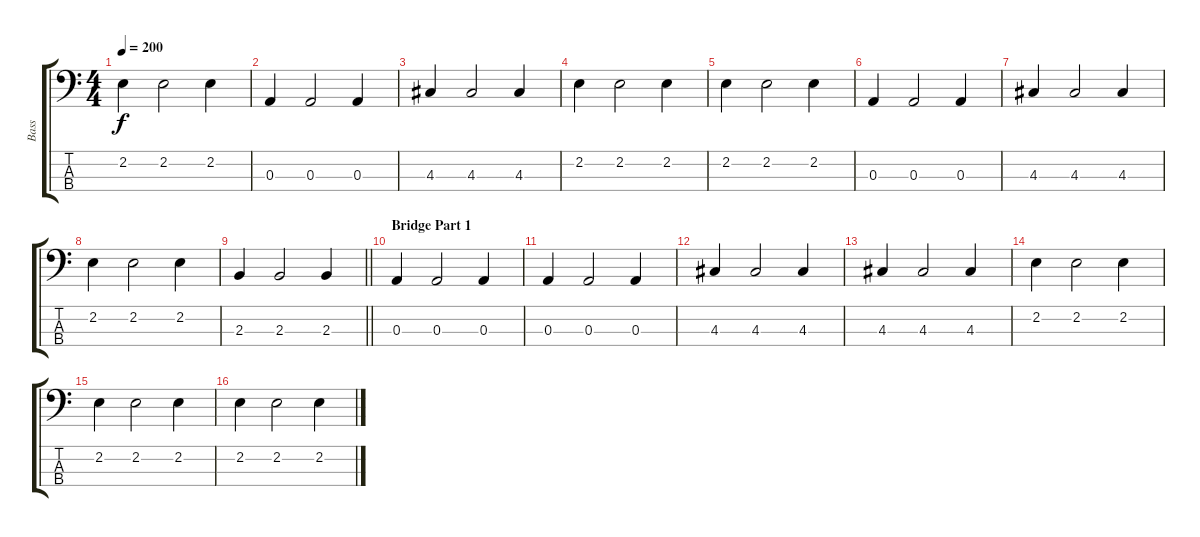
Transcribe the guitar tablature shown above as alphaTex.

\track ("Bass" "Bass") {instrument electricbassfinger}
\staff {score tabs}
\tuning (G2 D2 A1 E1) {hide}
\ts (4 4)
\tempo 200
\clef f4
\ks c
2.2.4{dy f} 2.2.2 2.2.4 |
0.3.4 0.3.2 0.3.4 |
4.3.4 4.3.2 4.3.4 |
2.2.4 2.2.2 2.2.4 |
2.2.4 2.2.2 2.2.4 |
0.3.4 0.3.2 0.3.4 |
4.3.4 4.3.2 4.3.4 |
2.2.4 2.2.2 2.2.4 |
\barLineRight lightlight
2.3.4 2.3.2 2.3.4 |
\section ("" "Bridge Part 1")
0.3.4 0.3.2 0.3.4 |
0.3.4 0.3.2 0.3.4 |
4.3.4 4.3.2 4.3.4 |
4.3.4 4.3.2 4.3.4 |
2.2.4 2.2.2 2.2.4 |
2.2.4 2.2.2 2.2.4 |
2.2.4 2.2.2 2.2.4
